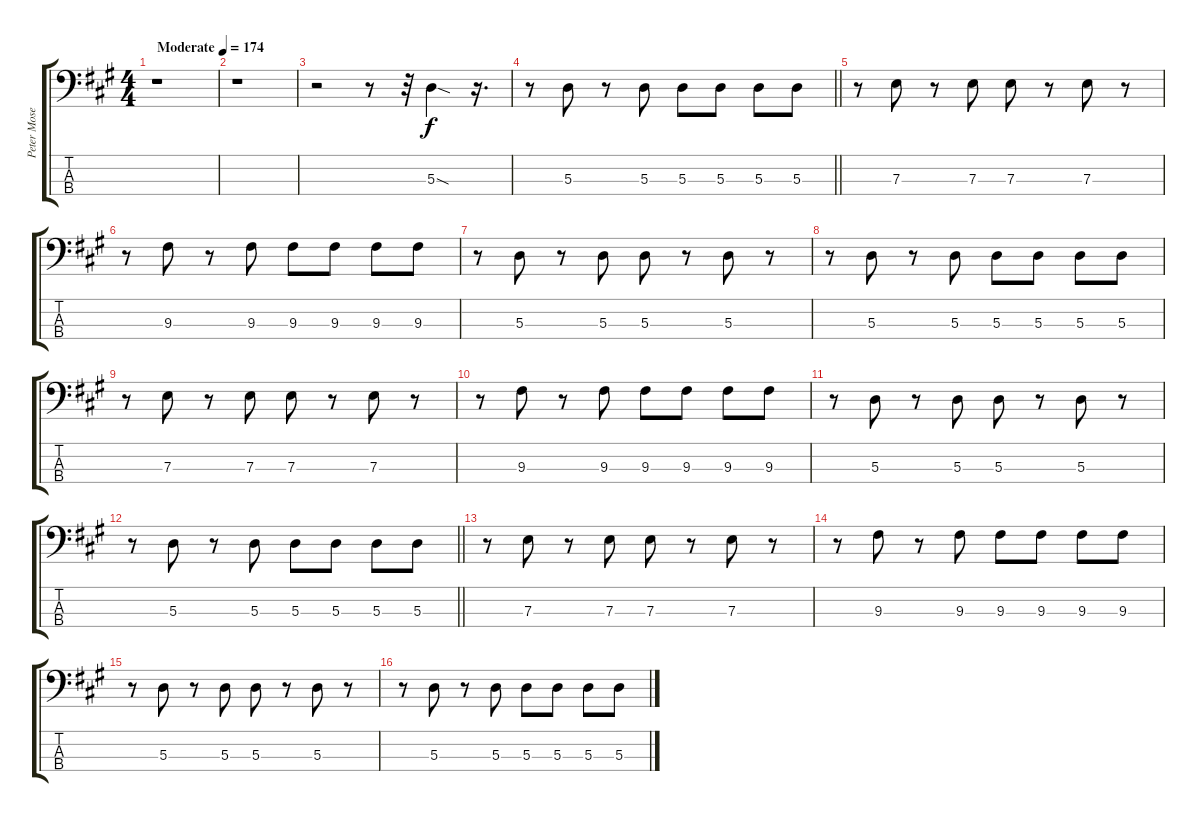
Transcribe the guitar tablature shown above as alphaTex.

\track ("Peter Mosely" "Peter Mose") {instrument electricbassfinger}
\staff {score tabs}
\tuning (G2 D2 A1 D1) {hide}
\ts (4 4)
\tempo (174 "Moderate")
\clef f4
\ks a
r.1{dy f instrument electricbassfinger} |
r.1 |
r.2 r.8 r.32 5.3{sod}.4 r.16{d} |
\barLineRight lightlight
r.8 5.3.8 r.8 5.3.8 5.3.8 5.3.8 5.3.8 5.3.8 |
r.8 7.3.8 r.8 7.3.8 7.3.8 r.8 7.3.8 r.8 |
r.8 9.3.8 r.8 9.3.8 9.3.8 9.3.8 9.3.8 9.3.8 |
r.8 5.3.8 r.8 5.3.8 5.3.8 r.8 5.3.8 r.8 |
r.8 5.3.8 r.8 5.3.8 5.3.8 5.3.8 5.3.8 5.3.8 |
r.8 7.3.8 r.8 7.3.8 7.3.8 r.8 7.3.8 r.8 |
r.8 9.3.8 r.8 9.3.8 9.3.8 9.3.8 9.3.8 9.3.8 |
r.8 5.3.8 r.8 5.3.8 5.3.8 r.8 5.3.8 r.8 |
\barLineRight lightlight
r.8 5.3.8 r.8 5.3.8 5.3.8 5.3.8 5.3.8 5.3.8 |
r.8 7.3.8 r.8 7.3.8 7.3.8 r.8 7.3.8 r.8 |
r.8 9.3.8 r.8 9.3.8 9.3.8 9.3.8 9.3.8 9.3.8 |
r.8 5.3.8 r.8 5.3.8 5.3.8 r.8 5.3.8 r.8 |
r.8 5.3.8 r.8 5.3.8 5.3.8 5.3.8 5.3.8 5.3.8
